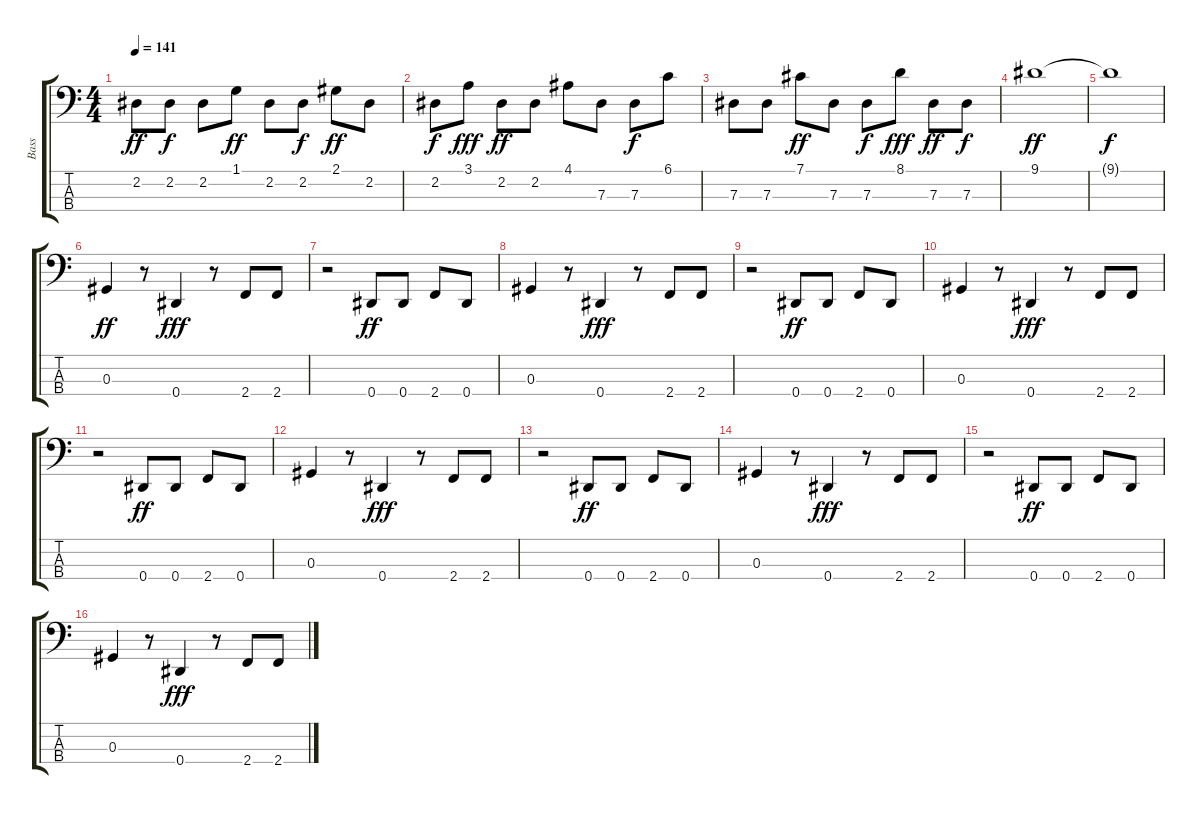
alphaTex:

\track ("Bass" "Bass") {instrument electricbasspick}
\staff {score tabs}
\tuning (Gb2 Db2 Ab1 Eb1) {hide}
\ts (4 4)
\tempo 141
\clef f4
\ks c
2.2.8{dy ff} 2.2.8{dy f} 2.2.8 1.1.8{dy ff} 2.2.8 2.2.8{dy f} 2.1.8{dy ff} 2.2.8 |
2.2.8{dy f} 3.1.8{dy fff} 2.2.8{dy ff} 2.2.8 4.1.8 7.3.8 7.3.8{dy f} 6.1.8 |
7.3.8 7.3.8 7.1.8{dy ff} 7.3.8 7.3.8{dy f} 8.1.8{dy fff} 7.3.8{dy ff} 7.3.8{dy f} |
9.1.1{dy ff} |
9.1{t}.1{dy f} |
0.3.4{dy ff} r.8 0.4.4{dy fff} r.8 2.4.8 2.4.8 |
r.2 0.4.8{dy ff} 0.4.8 2.4.8 0.4.8 |
0.3.4 r.8 0.4.4{dy fff} r.8 2.4.8 2.4.8 |
r.2 0.4.8{dy ff} 0.4.8 2.4.8 0.4.8 |
0.3.4 r.8 0.4.4{dy fff} r.8 2.4.8 2.4.8 |
r.2 0.4.8{dy ff} 0.4.8 2.4.8 0.4.8 |
0.3.4 r.8 0.4.4{dy fff} r.8 2.4.8 2.4.8 |
r.2 0.4.8{dy ff} 0.4.8 2.4.8 0.4.8 |
0.3.4 r.8 0.4.4{dy fff} r.8 2.4.8 2.4.8 |
r.2 0.4.8{dy ff} 0.4.8 2.4.8 0.4.8 |
0.3.4 r.8 0.4.4{dy fff} r.8 2.4.8 2.4.8
